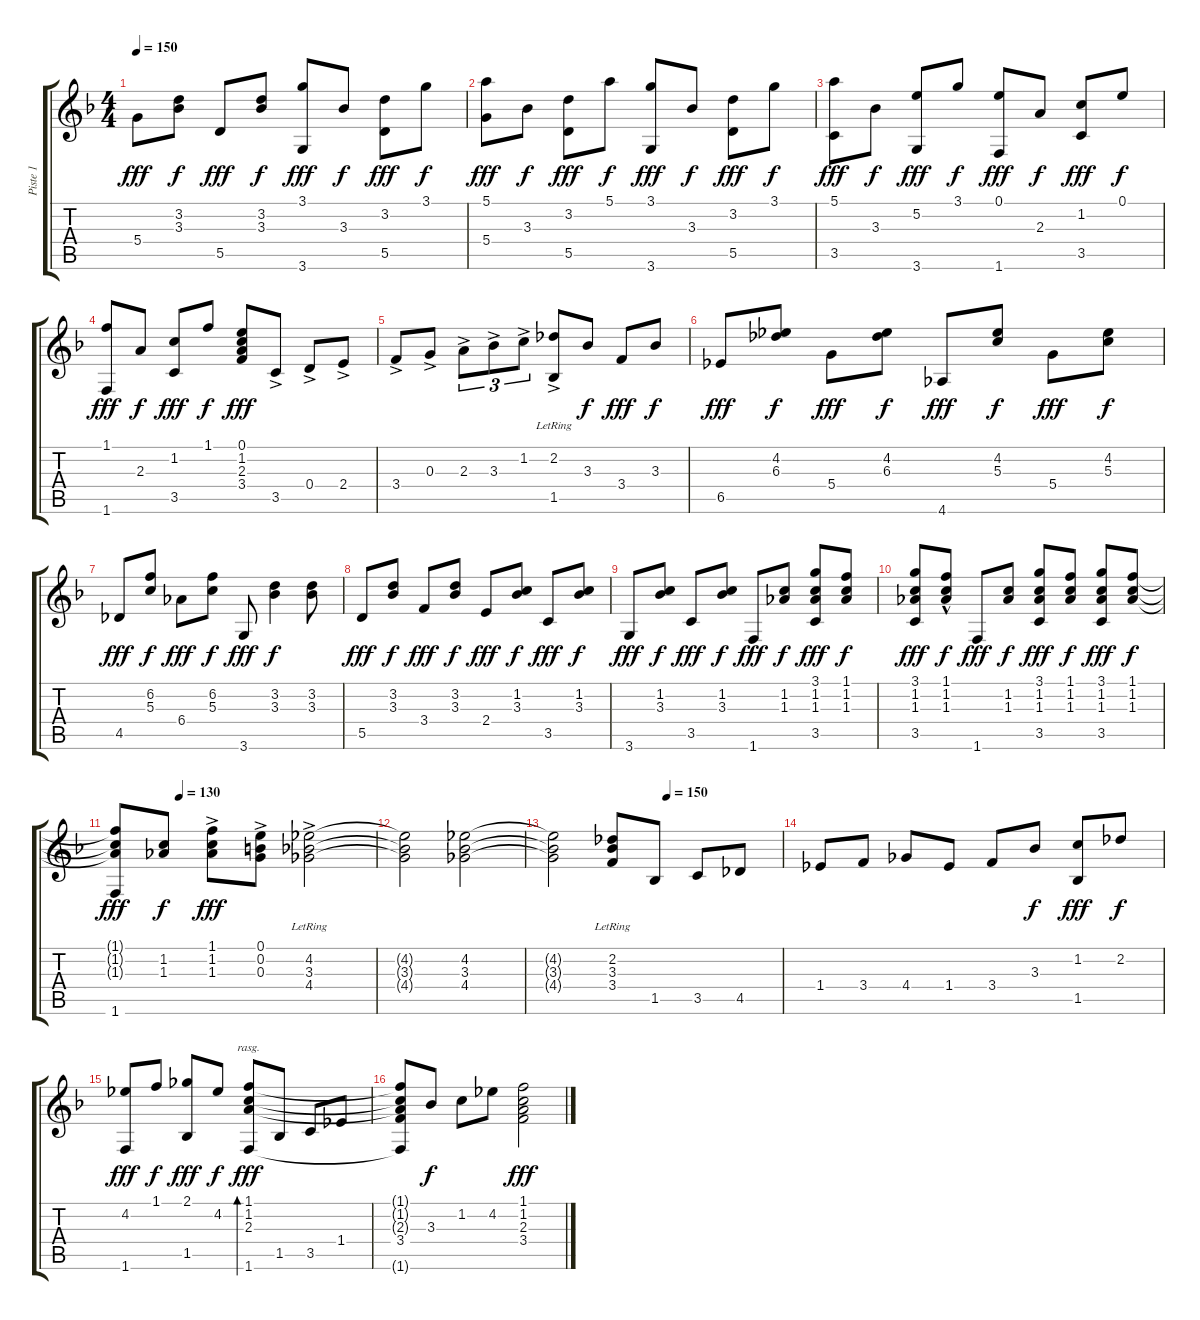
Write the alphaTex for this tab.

\track ("Piste 1" "Piste 1") {instrument acousticguitarnylon}
\staff {score tabs}
\tuning (E4 B3 G3 D3 A2 E2) {hide}
\ts (4 4)
\tempo 150
\clef g2
\ks f
5.4.8{dy fff} (3.2 3.3).8{dy f} 5.5.8{dy fff} (3.2 3.3).8{dy f} (3.1 3.6).8{dy fff} 3.3.8{dy f} (3.2 5.5).8{dy fff} 3.1.8{dy f} |
(5.1 5.4).8{dy fff} 3.3.8{dy f} (3.2 5.5).8{dy fff} 5.1.8{dy f} (3.1 3.6).8{dy fff} 3.3.8{dy f} (3.2 5.5).8{dy fff} 3.1.8{dy f} |
(5.1 3.5).8{dy fff} 3.3.8{dy f} (5.2 3.6).8{dy fff} 3.1.8{dy f} (0.1 1.6).8{dy fff} 2.3.8{dy f} (1.2 3.5).8{dy fff} 0.1.8{dy f} |
(1.1 1.6).8{dy fff} 2.3.8{dy f} (1.2 3.5).8{dy fff} 1.1.8{dy f} (0.1 1.2 2.3 3.4).8{dy fff} 3.5{ac}.8 0.4{ac}.8 2.4{ac}.8 |
3.4{ac}.8 0.3{ac}.8 2.3{ac}.8{tu (3 2)} 3.3{ac}.8{tu (3 2)} 1.2{ac}.8{tu (3 2)} (2.2{ac lr} 1.5).8 3.3.8{dy f} 3.4.8{dy fff} 3.3.8{dy f} |
6.5.8{dy fff} (4.2 6.3).8{dy f} 5.4.8{dy fff} (4.2 6.3).8{dy f} 4.6.8{dy fff} (4.2 5.3).8{dy f} 5.4.8{dy fff} (4.2 5.3).8{dy f} |
4.5.8{dy fff} (6.2 5.3).8{dy f} 6.4.8{dy fff} (6.2 5.3).8{dy f} 3.6.8{dy fff} (3.2 3.3).4{dy f} (3.2 3.3).8 |
5.5.8{dy fff} (3.2 3.3).8{dy f} 3.4.8{dy fff} (3.2 3.3).8{dy f} 2.4.8{dy fff} (1.2 3.3).8{dy f} 3.5.8{dy fff} (1.2 3.3).8{dy f} |
3.6.8{dy fff} (1.2 3.3).8{dy f} 3.5.8{dy fff} (1.2 3.3).8{dy f} 1.6.8{dy fff} (1.2 1.3).8{dy f} (3.1 1.2 1.3 3.5).8{dy fff} (1.1 1.2 1.3).8{dy f} |
(3.1 1.2 1.3 3.5).8{dy fff} (1.1{hac} 1.2 1.3).8{dy f} 1.6.8{dy fff} (1.2 1.3).8{dy f} (3.1 1.2 1.3 3.5).8{dy fff} (1.1 1.2 1.3).8{dy f} (3.1 1.2 1.3 3.5).8{dy fff} (1.1 1.2 1.3).8{dy f} |
\tempo (100 0.25)
\tempo (130 0.25)
(1.1{t} 1.2{t} 1.3{t} 1.6).8{dy fff} (1.2 1.3).8{dy f} (1.1 1.2{ac} 1.3).8{dy fff} (0.1 0.2{ac} 0.3{ac}).8 (4.2{ac lr} 3.3{ac lr} 4.4{ac lr}).2 |
(4.2{t} 3.3{t} 4.4{t}).2 (4.2 3.3 4.4).2 |
\tempo (150 0.5)
(4.2{t} 3.3{t} 4.4{t}).2 (2.2{lr} 3.3{lr} 3.4{lr}).8 1.5.8 3.5.8 4.5.8 |
1.4.8 3.4.8 4.4.8 1.4.8 3.4.8 3.3.8{dy f} (1.2 1.5).8{dy fff} 2.2.8{dy f} |
(4.2 1.6).8{dy fff} 1.1.8{dy f} (2.1 1.5).8{dy fff} 4.2.8{dy f} (1.1 1.2 2.3 1.6).8{bd 240 rasg ii dy fff} 1.5.8 3.5.8 1.4.8 |
(1.1{t} 1.2{t} 2.3{t} 3.4 1.6{t}).8 3.3.8{dy f} 1.2.8 4.2.8 (1.1 1.2 2.3 3.4).2{dy fff}
